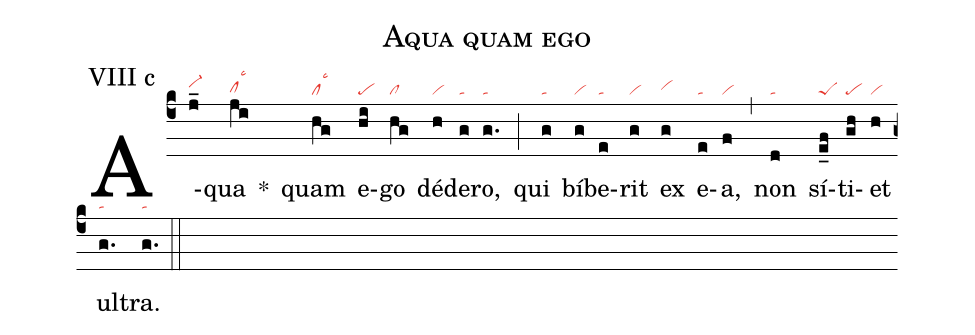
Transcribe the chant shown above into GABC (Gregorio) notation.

name: Aqua quam ego;
annotation: VIII c;
nabc-lines: 1;
%%
(c4)
A(j_|vi-hi)qua(ji|clhglsc3) *()
quam(hg|cllsc3) e(hi|pe)go(hg|cl) dé(h|vi)de(g|ta)ro,(g.|ta) (;)
qui(g|ta) bí(g|vi)be(e|ta)rit(g|vi) ex(g|vihh) e(e|ta)a,(f|vi) (,)
non(d|ta) sí(e_f|peS)ti(gh|pe)et(h|vi) ul(g.|ta)tra.(g.|ta) (::)
